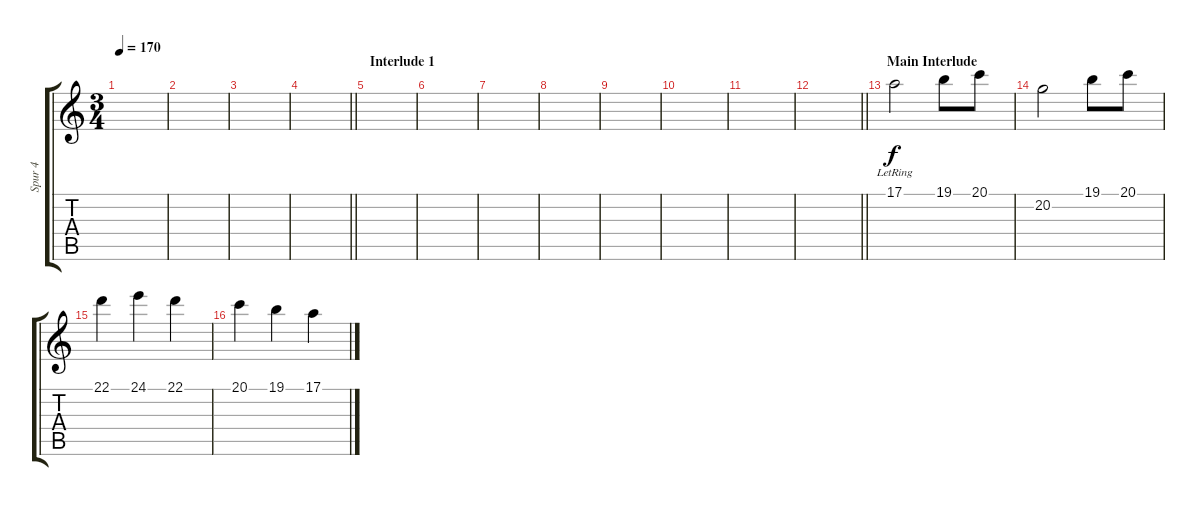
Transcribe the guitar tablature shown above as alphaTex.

\track ("Spur 4" "Spur 4") {instrument flute}
\staff {score tabs}
\tuning (E4 B3 G3 D3 A2 E2) {hide}
\ts (3 4)
\tempo 170
\clef g2
\ks c
|
|
|
\barLineRight lightlight
|
\section ("" "Interlude 1")
|
|
|
|
|
|
|
\barLineRight lightlight
|
\section ("" "Main Interlude")
17.1{lr}.2 19.1.8 20.1.8 |
20.2.2 19.1.8 20.1.8 |
22.1.4 24.1.4 22.1.4 |
20.1.4 19.1.4 17.1.4
